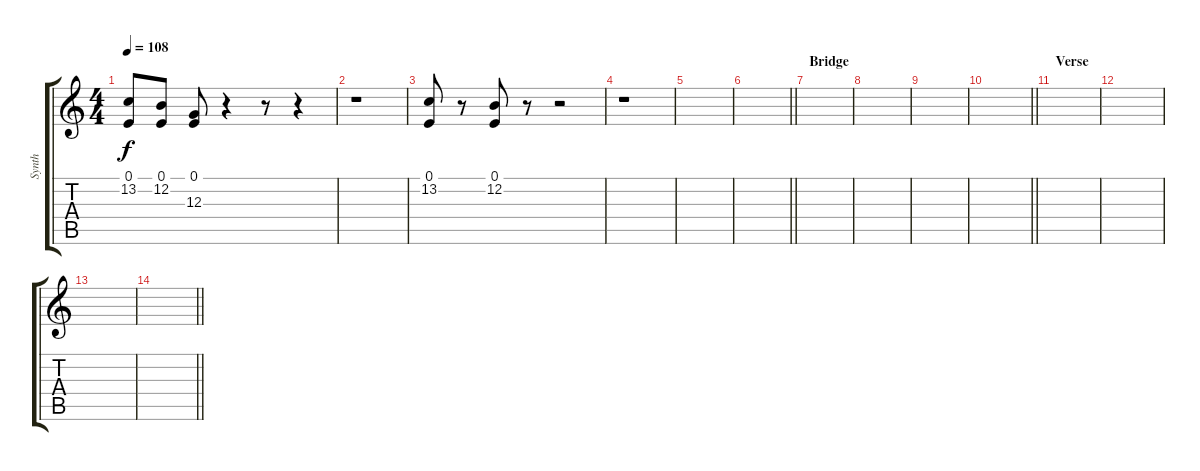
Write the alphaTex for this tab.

\track ("Synth" "Synth") {instrument brasssection}
\staff {score tabs}
\tuning (E4 B3 G3 D3 A2 E2) {hide}
\ts (4 4)
\tempo 108
\clef g2
\ks c
(0.1 13.2).8{dy f} (0.1 12.2).8 (0.1 12.3).8 r.4 r.8 r.4 |
r.1 |
(0.1 13.2).8 r.8 (0.1 12.2).8 r.8 r.2 |
r.1 |
|
\barLineRight lightlight
|
\section ("" "Bridge")
|
|
|
\barLineRight lightlight
|
\section ("" "Verse")
|
|
|
\barLineRight lightlight
